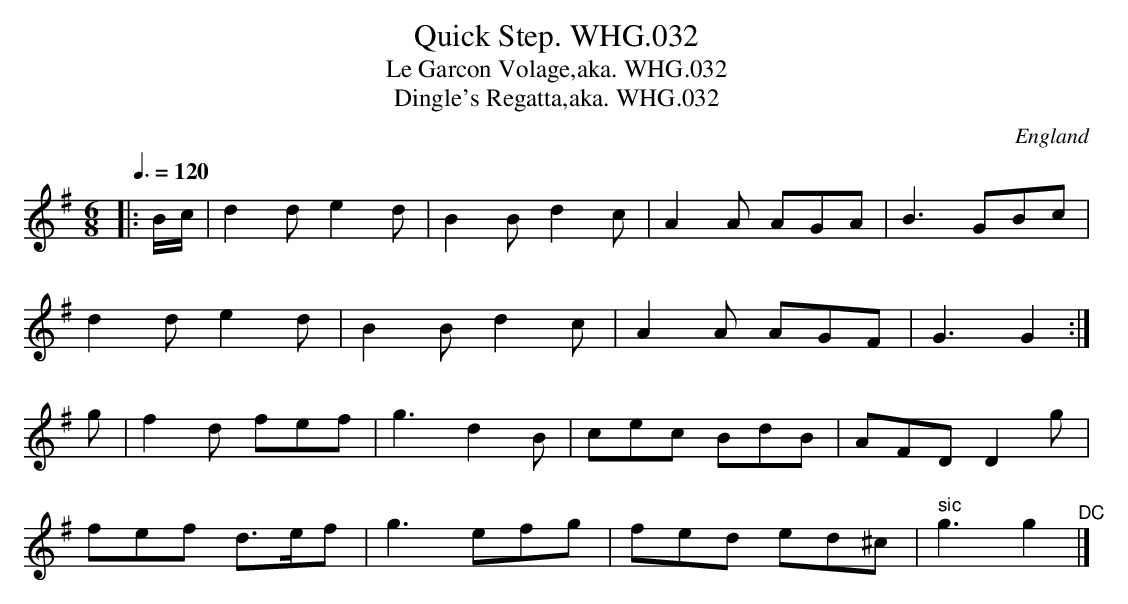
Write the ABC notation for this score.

X:1
T:Quick Step. WHG.032
T:Le Garcon Volage,aka. WHG.032
T:Dingle's Regatta,aka. WHG.032
O:England
M:6/8
L:1/8
Q:3/8=120
notC:"June 2nd/41 12 oclock at Night"
K:G major
|:B/c/|d2d e2d|B2B d2c|A2A AGA|B3 GBc|
d2d e2d|B2B d2c|A2A AGF|G3 G2:|
g|f2d fef|g3 d2B|cec BdB|AFD D2g|
fef d>ef|g3 efg|fed ed^c|" sic"g3 g2"^DC"|]
